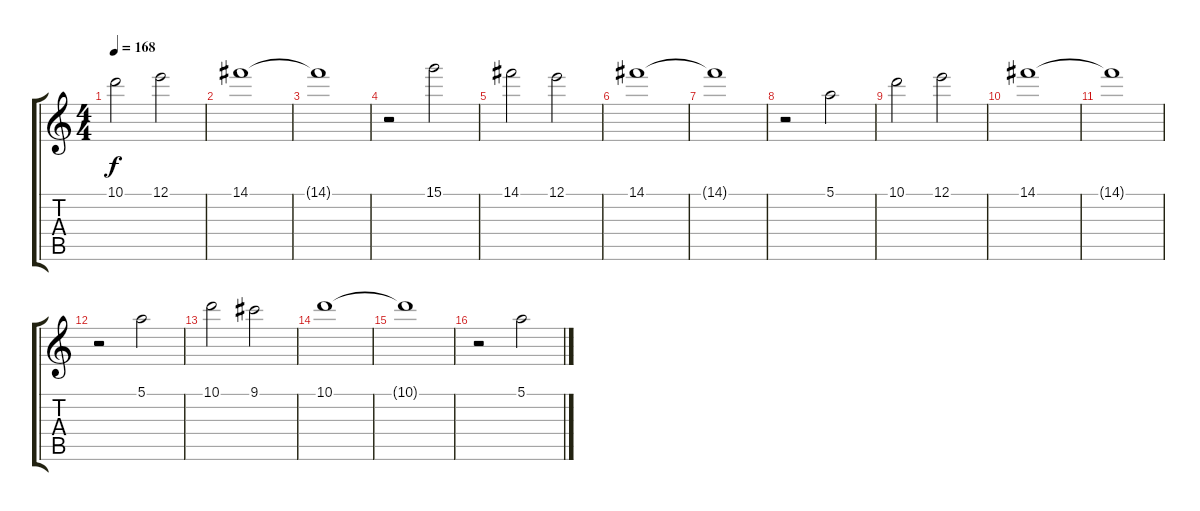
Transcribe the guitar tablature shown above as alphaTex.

\track "" {instrument electricguitarjazz}
\staff {score tabs}
\tuning (E4 B3 G3 D3 A2 E2) {hide}
\ts (4 4)
\tempo 168
\clef g2
\ks c
10.1.2{dy f} 12.1.2 |
14.1.1 |
14.1{t}.1 |
r.2 15.1.2 |
14.1.2 12.1.2 |
14.1.1 |
14.1{t}.1 |
r.2 5.1.2 |
10.1.2 12.1.2 |
14.1.1 |
14.1{t}.1 |
r.2 5.1.2 |
10.1.2 9.1.2 |
10.1.1 |
10.1{t}.1 |
r.2 5.1.2
